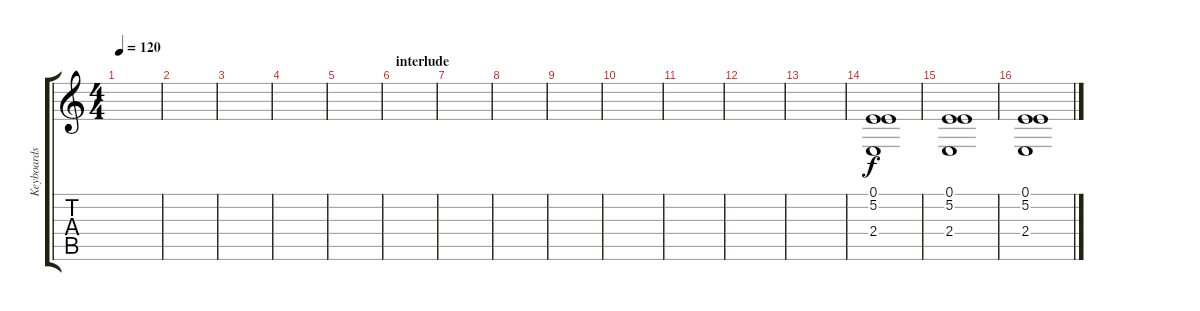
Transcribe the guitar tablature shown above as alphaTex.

\track ("Keyboards" "Keyboards") {instrument choiraahs}
\staff {score tabs}
\tuning (E4 B3 G3 D3 A2 E2) {hide}
\ts (4 4)
\tempo 120
\clef g2
\ks c
|
|
|
|
|
\section ("" "interlude")
|
|
|
|
|
|
|
|
(0.1 5.2 2.4).1{volume 10 instrument choiraahs} |
(0.1 5.2 2.4).1{volume 10 instrument choiraahs} |
(0.1 5.2 2.4).1{volume 10 instrument choiraahs}
